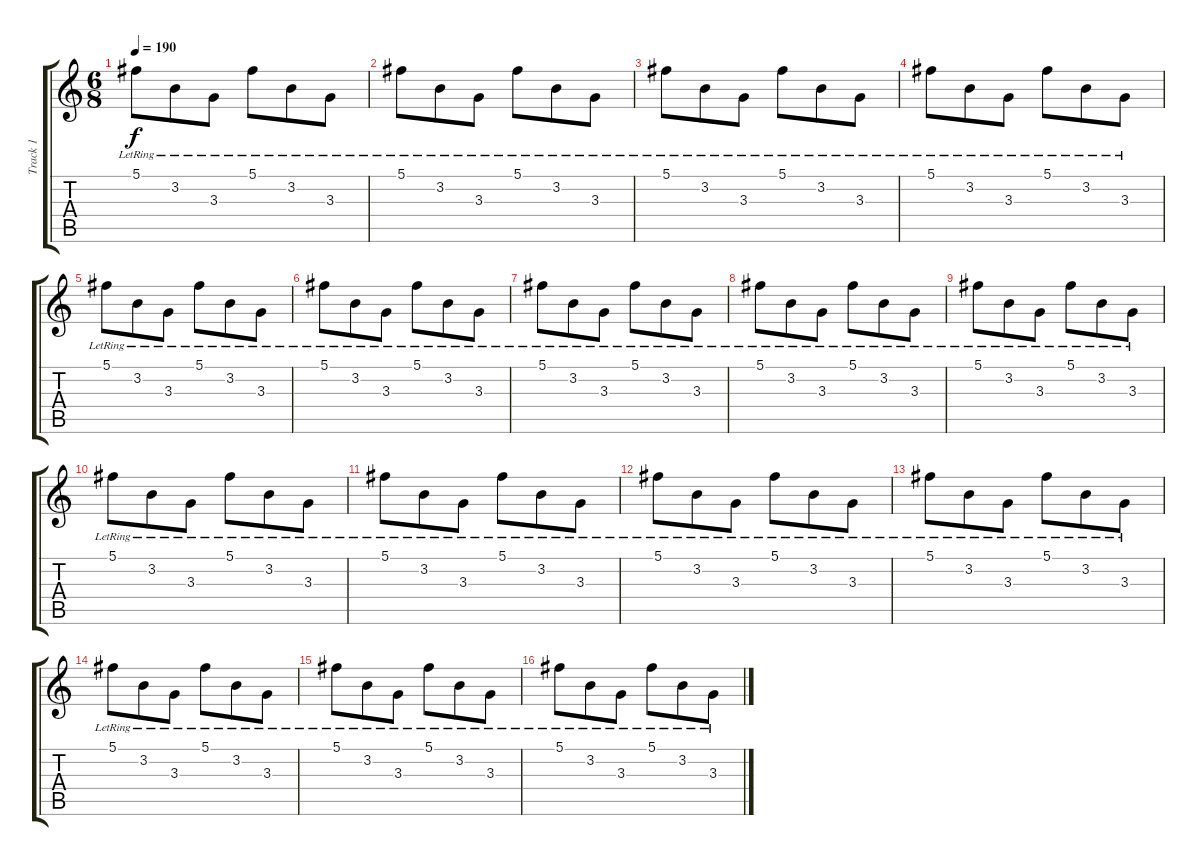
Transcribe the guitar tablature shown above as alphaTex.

\track ("Track 1" "Track 1") {instrument distortionguitar}
\staff {score tabs}
\tuning (Db4 Ab3 E3 B2 Gb2 B1) {hide}
\ts (6 8)
\tempo 190
\clef g2
\ks c
5.1{lr}.8{dy f} 3.2{lr}.8 3.3{lr}.8 5.1{lr}.8 3.2{lr}.8 3.3{lr}.8 |
5.1{lr}.8 3.2{lr}.8 3.3{lr}.8 5.1{lr}.8 3.2{lr}.8 3.3{lr}.8 |
5.1{lr}.8 3.2{lr}.8 3.3{lr}.8 5.1{lr}.8 3.2{lr}.8 3.3{lr}.8 |
5.1{lr}.8 3.2{lr}.8 3.3{lr}.8 5.1{lr}.8 3.2{lr}.8 3.3{lr}.8 |
5.1{lr}.8 3.2{lr}.8 3.3{lr}.8 5.1{lr}.8 3.2{lr}.8 3.3{lr}.8 |
5.1{lr}.8 3.2{lr}.8 3.3{lr}.8 5.1{lr}.8 3.2{lr}.8 3.3{lr}.8 |
5.1{lr}.8 3.2{lr}.8 3.3{lr}.8 5.1{lr}.8 3.2{lr}.8 3.3{lr}.8 |
5.1{lr}.8 3.2{lr}.8 3.3{lr}.8 5.1{lr}.8 3.2{lr}.8 3.3{lr}.8 |
5.1{lr}.8 3.2{lr}.8 3.3{lr}.8 5.1{lr}.8 3.2{lr}.8 3.3{lr}.8 |
5.1{lr}.8 3.2{lr}.8 3.3{lr}.8 5.1{lr}.8 3.2{lr}.8 3.3{lr}.8 |
5.1{lr}.8 3.2{lr}.8 3.3{lr}.8 5.1{lr}.8 3.2{lr}.8 3.3{lr}.8 |
5.1{lr}.8 3.2{lr}.8 3.3{lr}.8 5.1{lr}.8 3.2{lr}.8 3.3{lr}.8 |
5.1{lr}.8 3.2{lr}.8 3.3{lr}.8 5.1{lr}.8 3.2{lr}.8 3.3{lr}.8 |
5.1{lr}.8 3.2{lr}.8 3.3{lr}.8 5.1{lr}.8 3.2{lr}.8 3.3{lr}.8 |
5.1{lr}.8 3.2{lr}.8 3.3{lr}.8 5.1{lr}.8 3.2{lr}.8 3.3{lr}.8 |
5.1{lr}.8 3.2{lr}.8 3.3{lr}.8 5.1{lr}.8 3.2{lr}.8 3.3{lr}.8
